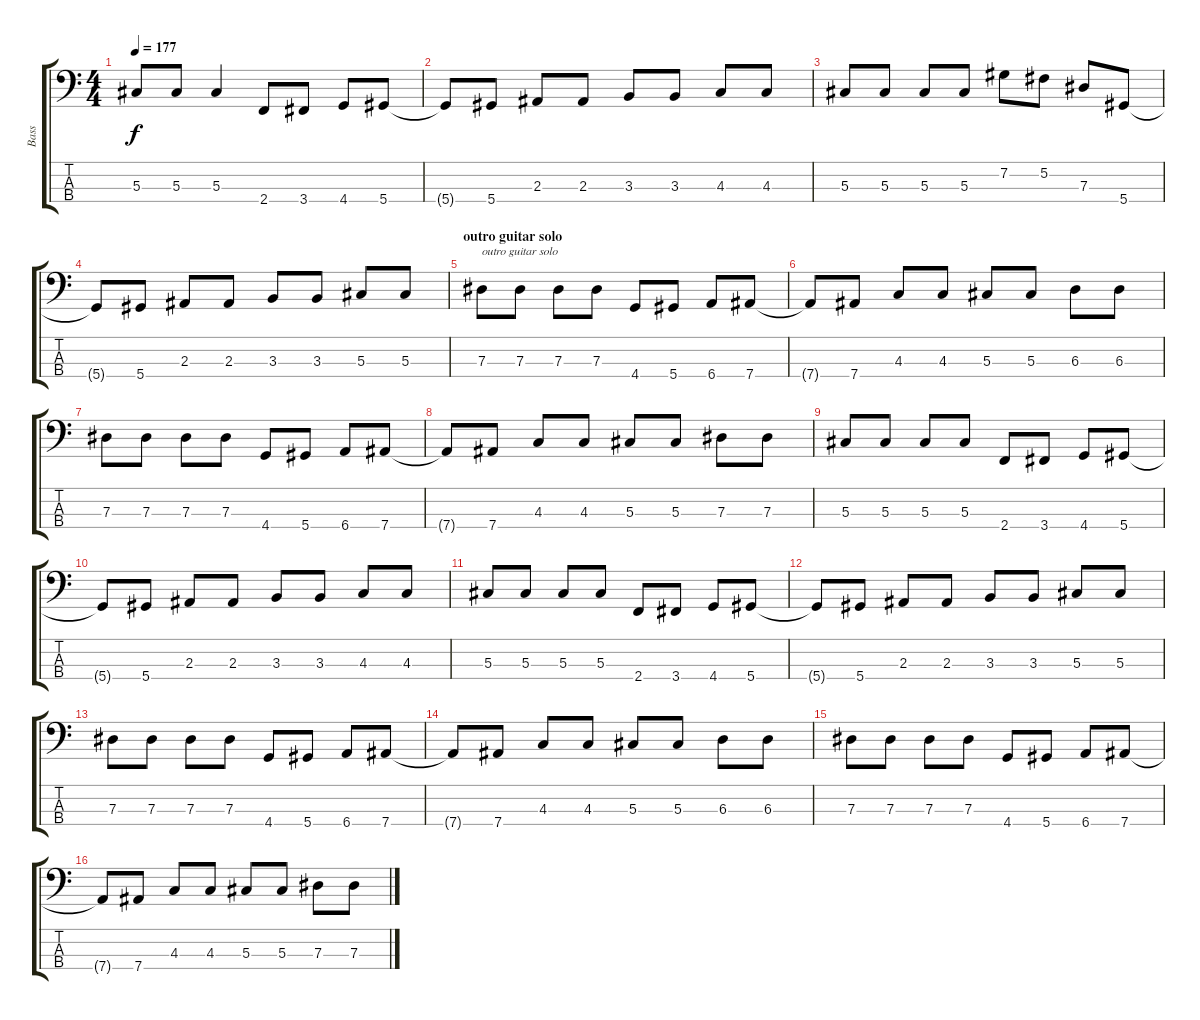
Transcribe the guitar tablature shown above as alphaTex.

\track ("Bass" "Bass") {instrument electricbassfinger}
\staff {score tabs}
\tuning (Gb2 Db2 Ab1 Eb1) {hide}
\ts (4 4)
\tempo 177
\clef f4
\ks c
5.3.8{dy f} 5.3.8 5.3.4 2.4.8 3.4.8 4.4.8 5.4.8 |
5.4{t}.8 5.4.8 2.3.8 2.3.8 3.3.8 3.3.8 4.3.8 4.3.8 |
5.3.8 5.3.8 5.3.8 5.3.8 7.2.8 5.2.8 7.3.8 5.4.8 |
5.4{t}.8 5.4.8 2.3.8 2.3.8 3.3.8 3.3.8 5.3.8 5.3.8 |
\section ("" "outro guitar solo")
7.3.8{txt "outro guitar solo"} 7.3.8 7.3.8 7.3.8 4.4.8 5.4.8 6.4.8 7.4.8 |
7.4{t}.8 7.4.8 4.3.8 4.3.8 5.3.8 5.3.8 6.3.8 6.3.8 |
7.3.8 7.3.8 7.3.8 7.3.8 4.4.8 5.4.8 6.4.8 7.4.8 |
7.4{t}.8 7.4.8 4.3.8 4.3.8 5.3.8 5.3.8 7.3.8 7.3.8 |
5.3.8 5.3.8 5.3.8 5.3.8 2.4.8 3.4.8 4.4.8 5.4.8 |
5.4{t}.8 5.4.8 2.3.8 2.3.8 3.3.8 3.3.8 4.3.8 4.3.8 |
5.3.8 5.3.8 5.3.8 5.3.8 2.4.8 3.4.8 4.4.8 5.4.8 |
5.4{t}.8 5.4.8 2.3.8 2.3.8 3.3.8 3.3.8 5.3.8 5.3.8 |
7.3.8 7.3.8 7.3.8 7.3.8 4.4.8 5.4.8 6.4.8 7.4.8 |
7.4{t}.8 7.4.8 4.3.8 4.3.8 5.3.8 5.3.8 6.3.8 6.3.8 |
7.3.8 7.3.8 7.3.8 7.3.8 4.4.8 5.4.8 6.4.8 7.4.8 |
7.4{t}.8 7.4.8 4.3.8 4.3.8 5.3.8 5.3.8 7.3.8 7.3.8
